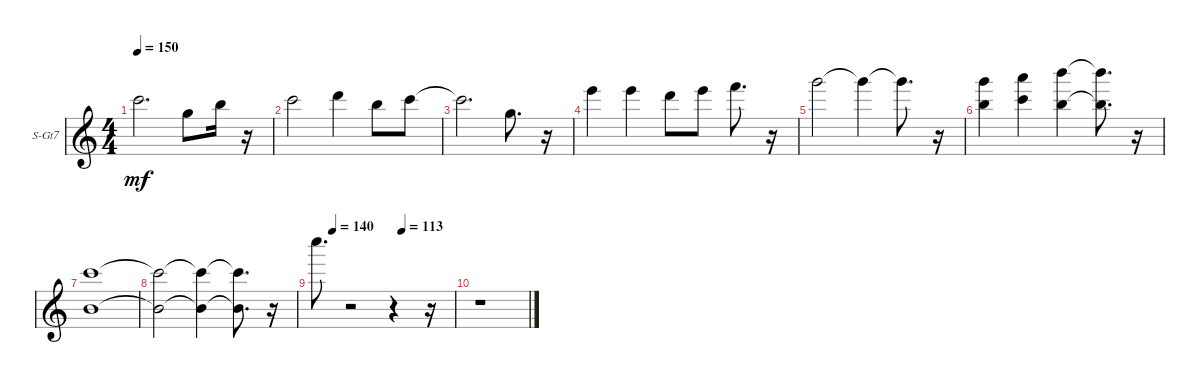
\bracketExtendMode groupsimilarinstruments
\firstSystemTrackNameOrientation horizontal
\otherSystemsTrackNameOrientation horizontal
\track ("Vibraphone" "S-Gt7") {instrument violin}
\staff {score}
\tuning (E4 B3 G3 D3 A2 E2 B1)
\displaytranspose 12
\ts (4 4)
\tempo 150
\clef g2
\ks c
8.1.2{d dy mf} 3.1.8 7.1.16 r.16 |
8.1.2 10.1.4 7.1.8 8.1.8 |
8.1{t}.2{d} 3.1.8{d} r.16 |
12.1.4 12.1.4 10.1.8 12.1.8 13.1.8{d} r.16 |
15.1.2 15.1{t}.4 15.1{t}.8{d} r.16 |
(7.1 20.2).4 (8.1 22.2).4 (7.1 24.2).4 (7.1{t} 24.2{t}).8{d} r.16 |
(8.1 0.2).1 |
(8.1{t} 0.2{t}).2 (8.1{t} 0.2{t}).4 (8.1{t} 0.2{t}).8{d} r.16 |
\tempo (140 0.125)
\tempo (113 0.625)
20.1.8{d} r.2 r.4 r.16 |
r.1
